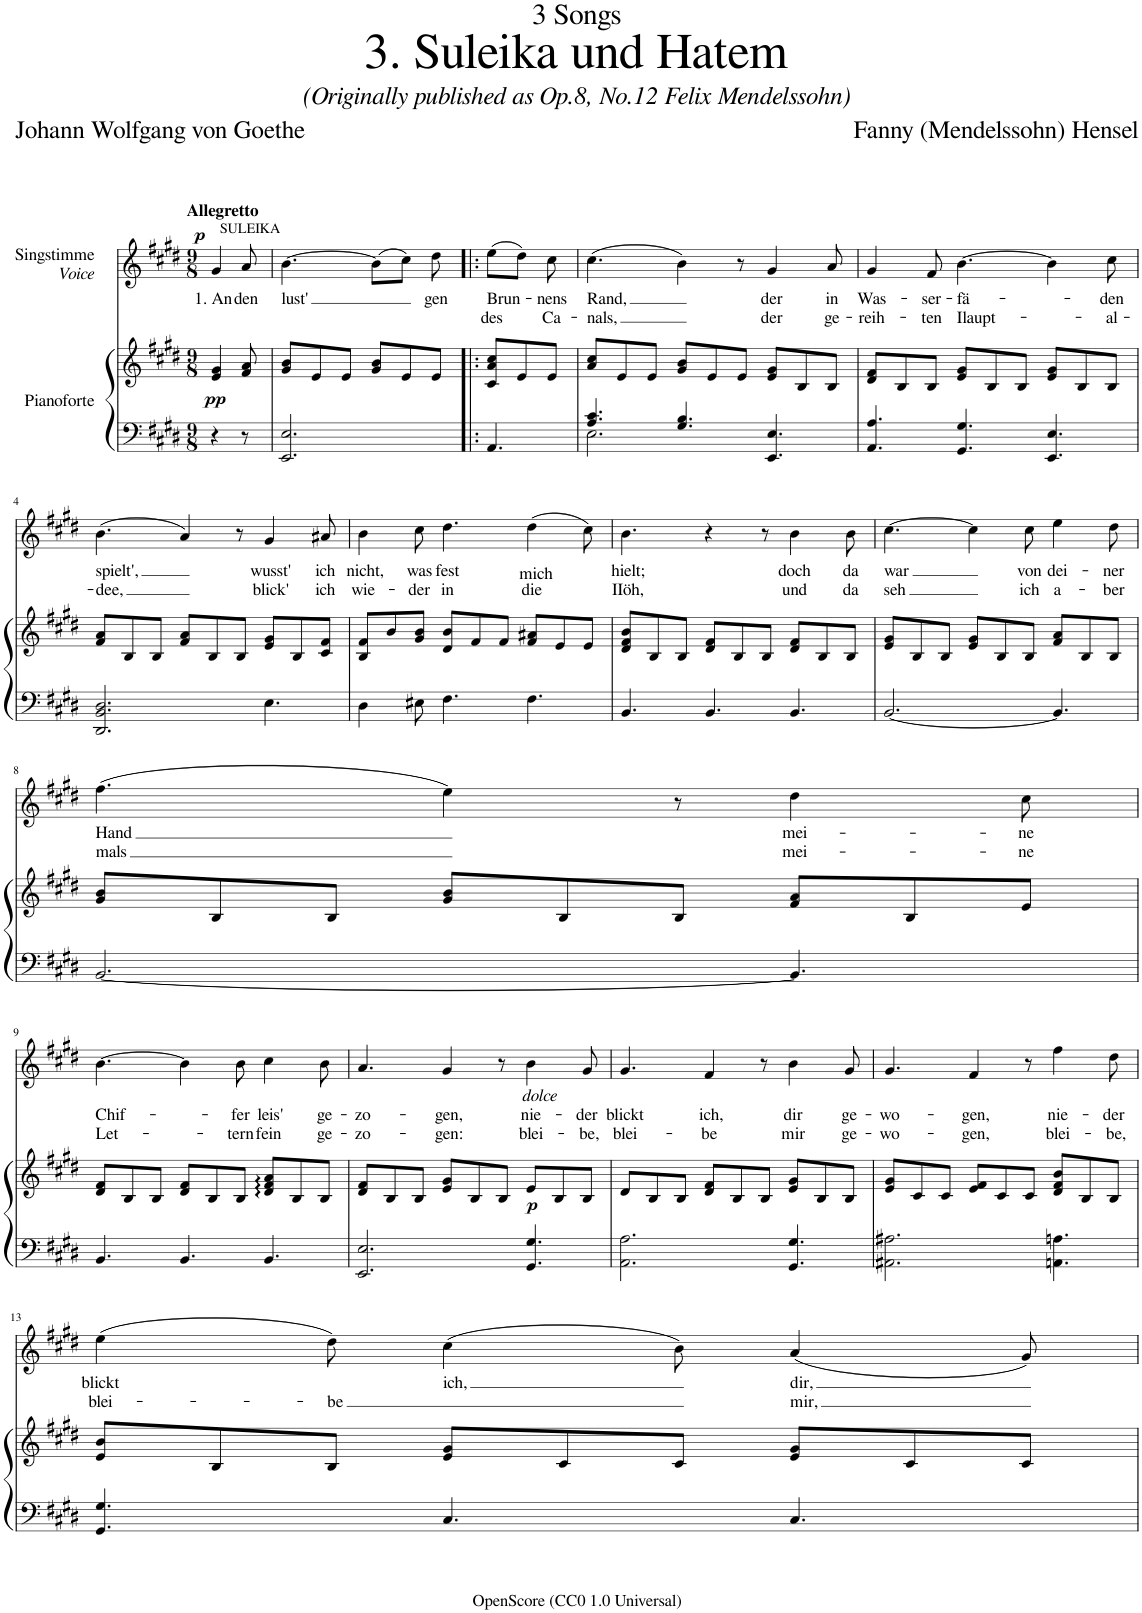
**kern	**kern	**dynam	**kern	**text	**text	**dynam
*part2	*part2	*part2	*part1	*part1	*part1	*part1
*staff3	*staff2	*staff2/3	*staff1	*staff1	*staff1	*staff1
*I"Pianoforte	*	*	*I"Singstimme Voice	*	*	*
*I'Pno	*	*	*	*	*	*
*clefF4	*clefG2	*	*clefG2	*	*	*
*k[f#c#g#d#]	*k[f#c#g#d#]	*	*k[f#c#g#d#]	*	*	*
*M9/8	*M9/8	*	*M9/8	*	*	*
=	=	=	=	=	=	=
!	!	!	!LO:TX:a:t=SULEIKA	!	!	!
!	!	!	!LO:TX:a:B:t=Allegretto	!	!	!
!	!	!LO:DY:b	!	!LO:LY:b	!	!LO:DY:a
4r	4e/ 4g#/	pp	4g#/	1. An	.	p
!	!	!	!	!LO:LY:b	!	!
8r	8f#/ 8a/	.	8a/	den	.	.
=1	=1	=1	=1	=1	=1	=1
!	!	!	!	!LO:LY:b	!	!
2.EE/ 2.E/	8g#/ 8b/L	.	[4.b\	lust'	.	.
.	8e/	.	.	.	.	.
.	8e/J	.	.	.	.	.
.	8g#/ 8b/L	.	(8b\L]	.	.	.
.	8e/	.	8cc#\J)	.	.	.
!	!	!	!	!LO:LY:b	!	!
.	8e/J	.	8dd#\	gen	.	.
=1X1!|:	=1X1!|:	=1X1!|:	=1X1!|:	=1X1!|:	=1X1!|:	=1X1!|:
!	!	!	!	!LO:LY:b	!LO:LY:b	!
4.AA/	8c#/ 8a/ 8cc#/L	.	(8ee\L	Brun-	des	.
.	8e/	.	8dd#\J)	.	.	.
!	!	!	!	!LO:LY:b	!LO:LY:b	!
.	8e/J	.	8cc#\	-nens	Ca-	.
=2	=2	=2	=2	=2	=2	=2
*^	*	*	*	*	*	*
!	!	!	!	!	!LO:LY:b	!LO:LY:b	!
4.A/ 4.c#/	2.E\	8a/ 8cc#/L	.	(4.cc#\	Rand,	-nals,	.
.	.	8e/	.	.	.	.	.
.	.	8e/J	.	.	.	.	.
4.G#/ 4.B/	.	8g#/ 8b/L	.	4b\)	.	.	.
.	.	8e/	.	.	.	.	.
.	.	8e/J	.	8r	.	.	.
!	!	!	!	!	!LO:LY:b	!LO:LY:b	!
4.EE/ 4.E/	4.ryy	8e/ 8g#/L	.	4g#/	der	der	.
.	.	8B/	.	.	.	.	.
!	!	!	!	!	!LO:LY:b	!LO:LY:b	!
.	.	8B/J	.	8a/	in	ge-	.
*v	*v	*	*	*	*	*	*
=3	=3	=3	=3	=3	=3	=3
!	!	!	!	!LO:LY:b	!LO:LY:b	!
4.AA/ 4.A/	8d#/ 8f#/L	.	4g#/	Was-	-reih-	.
.	8B/	.	.	.	.	.
!	!	!	!	!LO:LY:b	!LO:LY:b	!
.	8B/J	.	8f#/	-ser-	-ten	.
!	!	!	!	!LO:LY:b	!LO:LY:b	!
4.GG#/ 4.G#/	8e/ 8g#/L	.	[4.b\	-fä-	Ilaupt-	.
.	8B/	.	.	.	.	.
.	8B/J	.	.	.	.	.
4.EE/ 4.E/	8e/ 8g#/L	.	4b\]	.	.	.
.	8B/	.	.	.	.	.
!	!	!	!	!LO:LY:b	!LO:LY:b	!
.	8B/J	.	8cc#\	-den	-al-	.
!!LO:LB:g=z
=4	=4	=4	=4	=4	=4	=4
!	!	!	!	!LO:LY:b	!LO:LY:b	!
2.DD#/ 2.BB/ 2.D#/	8f#/ 8a/L	.	(4.b\	spielt',	-dee,	.
.	8B/	.	.	.	.	.
.	8B/J	.	.	.	.	.
.	8f#/ 8a/L	.	4a/)	.	.	.
.	8B/	.	.	.	.	.
.	8B/J	.	8r	.	.	.
!	!	!	!	!LO:LY:b	!LO:LY:b	!
4.E\	8e/ 8g#/L	.	4g#/	wusst'	blick'	.
.	8B/	.	.	.	.	.
!	!	!	!	!LO:LY:b	!LO:LY:b	!
.	8c#/ 8f#/J	.	8a#X/	ich	ich	.
=5	=5	=5	=5	=5	=5	=5
!	!	!	!	!LO:LY:b	!LO:LY:b	!
4D#\	8B/ 8f#/L	.	4b\	nicht,	wie-	.
.	8b/	.	.	.	.	.
!	!	!	!	!LO:LY:b	!LO:LY:b	!
8E#X\	8g#/ 8b/J	.	8cc#\	was	-der	.
!	!	!	!	!LO:LY:b	!LO:LY:b	!
4.F#\	8d#/ 8b/L	.	4.dd#\	fest	in	.
.	8f#/	.	.	.	.	.
.	8f#/J	.	.	.	.	.
!	!	!	!	!LO:LY:b	!LO:LY:b	!
4.F#\	8f#/ 8a#X/L	.	(4dd#\	mich	die	.
.	8e/	.	.	.	.	.
.	8e/J	.	8cc#\)	.	.	.
=6	=6	=6	=6	=6	=6	=6
!	!	!	!	!LO:LY:b	!LO:LY:b	!
4.BB/	8d#/ 8f#/ 8b/L	.	4.b\	hielt;	IIöh,	.
.	8B/	.	.	.	.	.
.	8B/J	.	.	.	.	.
4.BB/	8d#/ 8f#/L	.	4r	.	.	.
.	8B/	.	.	.	.	.
.	8B/J	.	8r	.	.	.
!	!	!	!	!LO:LY:b	!LO:LY:b	!
4.BB/	8d#/ 8f#/L	.	4b\	doch	und	.
.	8B/	.	.	.	.	.
!	!	!	!	!LO:LY:b	!LO:LY:b	!
.	8B/J	.	8b\	da	da	.
=7	=7	=7	=7	=7	=7	=7
!	!	!	!	!LO:LY:b	!LO:LY:b	!
[2.BB/	8e/ 8g#/L	.	[4.cc#\	war	seh	.
.	8B/	.	.	.	.	.
.	8B/J	.	.	.	.	.
.	8e/ 8g#/L	.	4cc#\]	.	.	.
.	8B/	.	.	.	.	.
!	!	!	!	!LO:LY:b	!LO:LY:b	!
.	8B/J	.	8cc#\	von	ich	.
!	!	!	!	!LO:LY:b	!LO:LY:b	!
4.BB/]	8f#/ 8a/L	.	4ee\	dei-	a-	.
.	8B/	.	.	.	.	.
!	!	!	!	!LO:LY:b	!LO:LY:b	!
.	8B/J	.	8dd#\	-ner	-ber	.
!!LO:LB:g=z
=8	=8	=8	=8	=8	=8	=8
!	!	!	!	!LO:LY:b	!LO:LY:b	!
[2.BB/	8g#/ 8b/L	.	(4.ff#\	Hand	mals	.
.	8B/	.	.	.	.	.
.	8B/J	.	.	.	.	.
.	8g#/ 8b/L	.	4ee\)	.	.	.
.	8B/	.	.	.	.	.
.	8B/J	.	8r	.	.	.
!	!	!	!	!LO:LY:b	!LO:LY:b	!
4.BB/]	8f#/ 8a/L	.	4dd#\	mei-	mei-	.
.	8B/	.	.	.	.	.
!	!	!	!	!LO:LY:b	!LO:LY:b	!
.	8e/J	.	8cc#\	-ne	-ne	.
!!LO:LB:g=z
=9	=9	=9	=9	=9	=9	=9
!	!	!	!	!LO:LY:b	!LO:LY:b	!
4.BB/	8d#/ 8f#/L	.	[4.b\	Chif-	Let-	.
.	8B/	.	.	.	.	.
.	8B/J	.	.	.	.	.
4.BB/	8d#/ 8f#/L	.	4b\]	.	.	.
.	8B/	.	.	.	.	.
!	!	!	!	!LO:LY:b	!LO:LY:b	!
.	8B/J	.	8b\	-fer	-tern	.
!	!	!	!	!LO:LY:b	!LO:LY:b	!
4.BB/	8d#/: 8f#/: 8a/:L	.	4cc#\	leis'	fein	.
.	8B/	.	.	.	.	.
!	!	!	!	!LO:LY:b	!LO:LY:b	!
.	8B/J	.	8b\	ge-	ge-	.
=10	=10	=10	=10	=10	=10	=10
!	!	!	!	!LO:LY:b	!LO:LY:b	!
2.EE/ 2.E/	8d#/ 8f#/L	.	4.a/	-zo-	-zo-	.
.	8B/	.	.	.	.	.
.	8B/J	.	.	.	.	.
!	!	!	!	!LO:LY:b	!LO:LY:b	!
.	8e/ 8g#/L	.	4g#/	-gen,	-gen:	.
.	8B/	.	.	.	.	.
.	8B/J	.	8r	.	.	.
!	!	!	!LO:TX:b:i:t=dolce	!	!	!
!	!	!LO:DY:b	!	!LO:LY:b	!LO:LY:b	!
4.GG#/ 4.G#/	8e/L	p	4b\	nie-	blei-	.
.	8B/	.	.	.	.	.
!	!	!	!	!LO:LY:b	!LO:LY:b	!
.	8B/J	.	8g#/	-der	-be,	.
=11	=11	=11	=11	=11	=11	=11
!	!	!	!	!LO:LY:b	!LO:LY:b	!
2.AA\ 2.A\	8d#/L	.	4.g#/	blickt	blei-	.
.	8B/	.	.	.	.	.
.	8B/J	.	.	.	.	.
!	!	!	!	!LO:LY:b	!LO:LY:b	!
.	8d#/ 8f#/L	.	4f#/	ich,	-be	.
.	8B/	.	.	.	.	.
.	8B/J	.	8r	.	.	.
!	!	!	!	!LO:LY:b	!LO:LY:b	!
4.GG#/ 4.G#/	8e/ 8g#/L	.	4b\	dir	mir	.
.	8B/	.	.	.	.	.
!	!	!	!	!LO:LY:b	!LO:LY:b	!
.	8B/J	.	8g#/	ge-	ge-	.
=12	=12	=12	=12	=12	=12	=12
!	!	!	!	!LO:LY:b	!LO:LY:b	!
2.AA#X\ 2.A#X\	8e/ 8g#/L	.	4.g#/	-wo-	-wo-	.
.	8c#/	.	.	.	.	.
.	8c#/J	.	.	.	.	.
!	!	!	!	!LO:LY:b	!LO:LY:b	!
.	8e/ 8f#/L	.	4f#/	-gen,	-gen,	.
.	8c#/	.	.	.	.	.
.	8c#/J	.	8r	.	.	.
!	!	!	!	!LO:LY:b	!LO:LY:b	!
4.AAn\ 4.An\	8d#/ 8f#/ 8b/L	.	4ff#\	nie-	blei-	.
.	8B/	.	.	.	.	.
!	!	!	!	!LO:LY:b	!LO:LY:b	!
.	8B/J	.	8dd#\	-der	-be,	.
!!LO:LB:g=z
=13	=13	=13	=13	=13	=13	=13
!	!	!	!	!LO:LY:b	!LO:LY:b	!
4.GG#/ 4.G#/	8e/ 8b/L	.	(4ee\	blickt	blei-	.
.	8B/	.	.	.	.	.
!	!	!	!	!	!LO:LY:b	!
.	8B/J	.	8dd#\)	.	-be	.
!	!	!	!	!LO:LY:b	!	!
4.C#/	8e/ 8g#/L	.	(4cc#\	ich,	.	.
.	8c#/	.	.	.	.	.
.	8c#/J	.	8b\)	.	.	.
!	!	!	!	!LO:LY:b	!LO:LY:b	!
4.C#/	8e/ 8g#/L	.	(4a/	dir,	mir,	.
.	8c#/	.	.	.	.	.
.	8c#/J	.	8g#/)	.	.	.
=	=	=	=	=	=	=
*-	*-	*-	*-	*-	*-	*-
